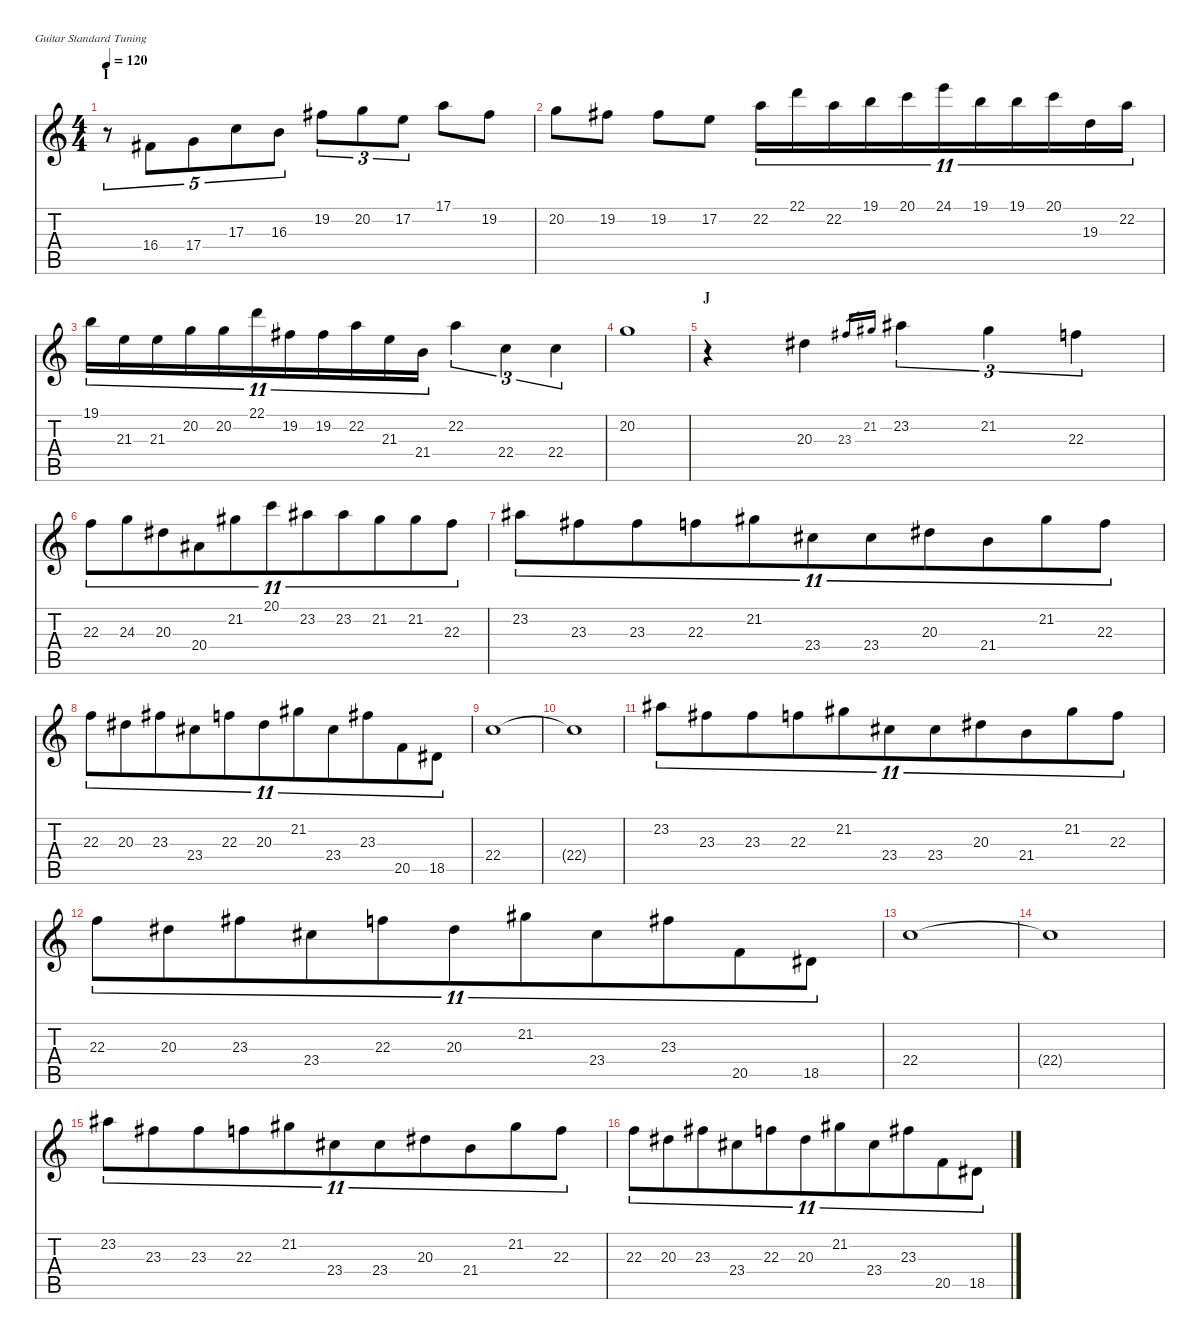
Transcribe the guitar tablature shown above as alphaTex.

\defaultSystemsLayout 4
\hideDynamics
\bracketExtendMode nobrackets
\singleTrackTrackNamePolicy hidden
\multiTrackTrackNamePolicy hidden
\otherSystemsTrackNameOrientation horizontal
\track ("Keyboard (Eddie Jobson)" "br.synth.") {instrument synthbrass2}
\staff {score tabs}
\tuning (E4 B3 G3 D3 A2 E2)
\ts (4 4)
\section ("" "I")
\tempo 120
\clef g2
\ks c
r.8{tu (5 4) dy f beam Down} 16.4{acc #}.8{tu (5 4) dy fff beam Up} 17.4.8{tu (5 4) beam Up} 17.3.8{tu (5 4) beam Up} 16.3.8{tu (5 4) beam Up} 19.2{acc #}.8{tu (3 2) beam Down} 20.2.8{tu (3 2) beam Down} 17.2.8{tu (3 2) beam Down} 17.1.8{beam Down} 19.2{acc #}.8{beam Down} |
20.2.8{beam Down} 19.2{acc #}.8{beam Down} 19.2{acc #}.8{beam Down} 17.2.8{beam Down} 22.2.16{tu (11 8) beam Down} 22.1.16{tu (11 8) beam Down} 22.2.16{tu (11 8) beam Down} 19.1.16{tu (11 8) beam Down} 20.1.16{tu (11 8) beam Down} 24.1.16{tu (11 8) beam Down} 19.1.16{tu (11 8) beam Down} 19.1.16{tu (11 8) beam Down} 20.1.16{tu (11 8) beam Down} 19.3.16{tu (11 8) beam Down} 22.2.16{tu (11 8) beam Down} |
19.1.16{tu (11 8) beam Down} 21.3.16{tu (11 8) beam Down} 21.3.16{tu (11 8) beam Down} 20.2.16{tu (11 8) beam Down} 20.2.16{tu (11 8) beam Down} 22.1.16{tu (11 8) beam Down} 19.2{acc #}.16{tu (11 8) beam Down} 19.2{acc #}.16{tu (11 8) beam Down} 22.2.16{tu (11 8) beam Down} 21.3.16{tu (11 8) beam Down} 21.4.16{tu (11 8) beam Down} 22.2.4{tu (3 2) beam Down} 22.4.4{tu (3 2) beam Down} 22.4.4{tu (3 2) beam Down} |
20.2.1{beam Down} |
\section ("" "J")
r.4{beam Down} 20.3{acc #}.4{beam Down} 23.3{acc #}.16{gr dy mf beam Up} 21.2{acc #}.16{gr dy ff beam Up} 23.2{acc #}.4{tu (3 2) dy fff beam Down} 21.2{acc #}.4{tu (3 2) beam Down} 22.3.4{tu (3 2) beam Down} |
22.3.8{tu (11 8) beam Down} 24.3.8{tu (11 8) beam Down} 20.3{acc #}.8{tu (11 8) beam Down} 20.4{acc #}.8{tu (11 8) beam Down} 21.2{acc #}.8{tu (11 8) beam Down} 20.1.8{tu (11 8) beam Down} 23.2{acc #}.8{tu (11 8) beam Down} 23.2{acc #}.8{tu (11 8) beam Down} 21.2{acc #}.8{tu (11 8) beam Down} 21.2{acc #}.8{tu (11 8) beam Down} 22.3.8{tu (11 8) beam Down} |
23.2{acc #}.8{tu (11 8) beam Down} 23.3{acc #}.8{tu (11 8) beam Down} 23.3{acc #}.8{tu (11 8) beam Down} 22.3.8{tu (11 8) beam Down} 21.2{acc #}.8{tu (11 8) beam Down} 23.4{acc #}.8{tu (11 8) beam Down} 23.4{acc #}.8{tu (11 8) beam Down} 20.3{acc #}.8{tu (11 8) beam Down} 21.4.8{tu (11 8) beam Down} 21.2{acc #}.8{tu (11 8) beam Down} 22.3.8{tu (11 8) beam Down} |
22.3.8{tu (11 8) beam Down} 20.3{acc #}.8{tu (11 8) beam Down} 23.3{acc #}.8{tu (11 8) beam Down} 23.4{acc #}.8{tu (11 8) beam Down} 22.3.8{tu (11 8) beam Down} 20.3{acc #}.8{tu (11 8) beam Down} 21.2{acc #}.8{tu (11 8) beam Down} 23.4{acc #}.8{tu (11 8) beam Down} 23.3{acc #}.8{tu (11 8) beam Down} 20.5.8{tu (11 8) beam Down} 18.5{acc #}.8{tu (11 8) beam Down} |
22.4.1{beam Down} |
22.4{t}.1{dy f beam Down} |
23.2{acc #}.8{tu (11 8) dy fff beam Down} 23.3{acc #}.8{tu (11 8) beam Down} 23.3{acc #}.8{tu (11 8) beam Down} 22.3.8{tu (11 8) beam Down} 21.2{acc #}.8{tu (11 8) beam Down} 23.4{acc #}.8{tu (11 8) beam Down} 23.4{acc #}.8{tu (11 8) beam Down} 20.3{acc #}.8{tu (11 8) beam Down} 21.4.8{tu (11 8) beam Down} 21.2{acc #}.8{tu (11 8) beam Down} 22.3.8{tu (11 8) beam Down} |
22.3.8{tu (11 8) beam Down} 20.3{acc #}.8{tu (11 8) beam Down} 23.3{acc #}.8{tu (11 8) beam Down} 23.4{acc #}.8{tu (11 8) beam Down} 22.3.8{tu (11 8) beam Down} 20.3{acc #}.8{tu (11 8) beam Down} 21.2{acc #}.8{tu (11 8) beam Down} 23.4{acc #}.8{tu (11 8) beam Down} 23.3{acc #}.8{tu (11 8) beam Down} 20.5.8{tu (11 8) beam Down} 18.5{acc #}.8{tu (11 8) beam Down} |
22.4.1{beam Down} |
22.4{t}.1{dy f beam Down} |
23.2{acc #}.8{tu (11 8) dy fff beam Down} 23.3{acc #}.8{tu (11 8) beam Down} 23.3{acc #}.8{tu (11 8) beam Down} 22.3.8{tu (11 8) beam Down} 21.2{acc #}.8{tu (11 8) beam Down} 23.4{acc #}.8{tu (11 8) beam Down} 23.4{acc #}.8{tu (11 8) beam Down} 20.3{acc #}.8{tu (11 8) beam Down} 21.4.8{tu (11 8) beam Down} 21.2{acc #}.8{tu (11 8) beam Down} 22.3.8{tu (11 8) beam Down} |
22.3.8{tu (11 8) beam Down} 20.3{acc #}.8{tu (11 8) beam Down} 23.3{acc #}.8{tu (11 8) beam Down} 23.4{acc #}.8{tu (11 8) beam Down} 22.3.8{tu (11 8) beam Down} 20.3{acc #}.8{tu (11 8) beam Down} 21.2{acc #}.8{tu (11 8) beam Down} 23.4{acc #}.8{tu (11 8) beam Down} 23.3{acc #}.8{tu (11 8) beam Down} 20.5.8{tu (11 8) beam Down} 18.5{acc #}.8{tu (11 8) beam Down}
